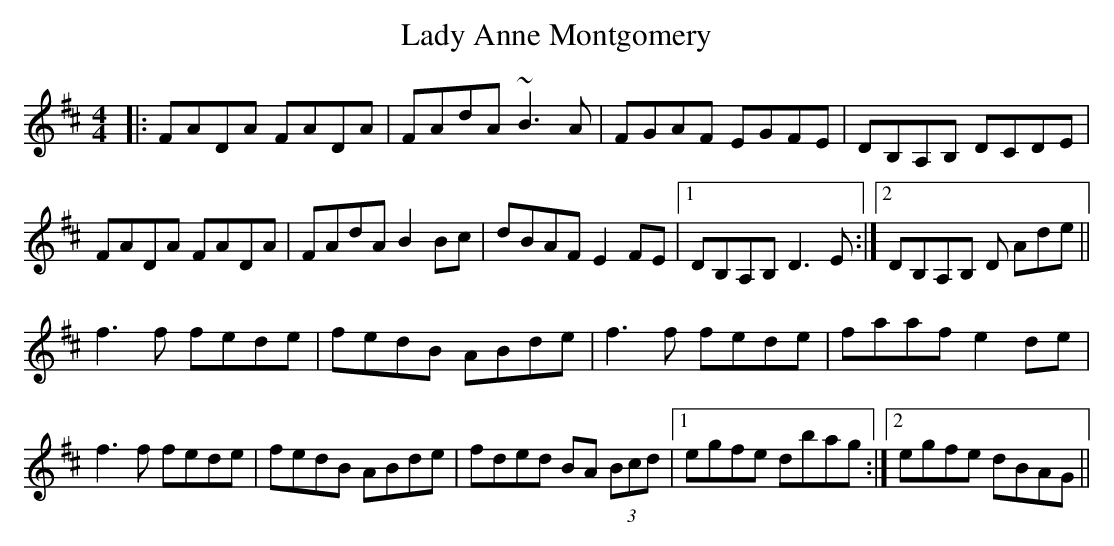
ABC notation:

X:1
T: Lady Anne Montgomery
M: 4/4
L: 1/8
K: Dmaj
|:FADA FADA|FAdA ~B3A|FGAF EGFE|DB,A,B, DCDE|
FADA FADA|FAdA B2Bc|dBAF E2 FE|1 DB,A,B, D3 E:|2 DB,A,B, D Ade||
f3 f fede|fedB ABde|f3 f fede|faaf e2de|
f3 f fede|fedB ABde|fded BA (3Bcd|1 egfe dbag:|2 egfe dBAG||
